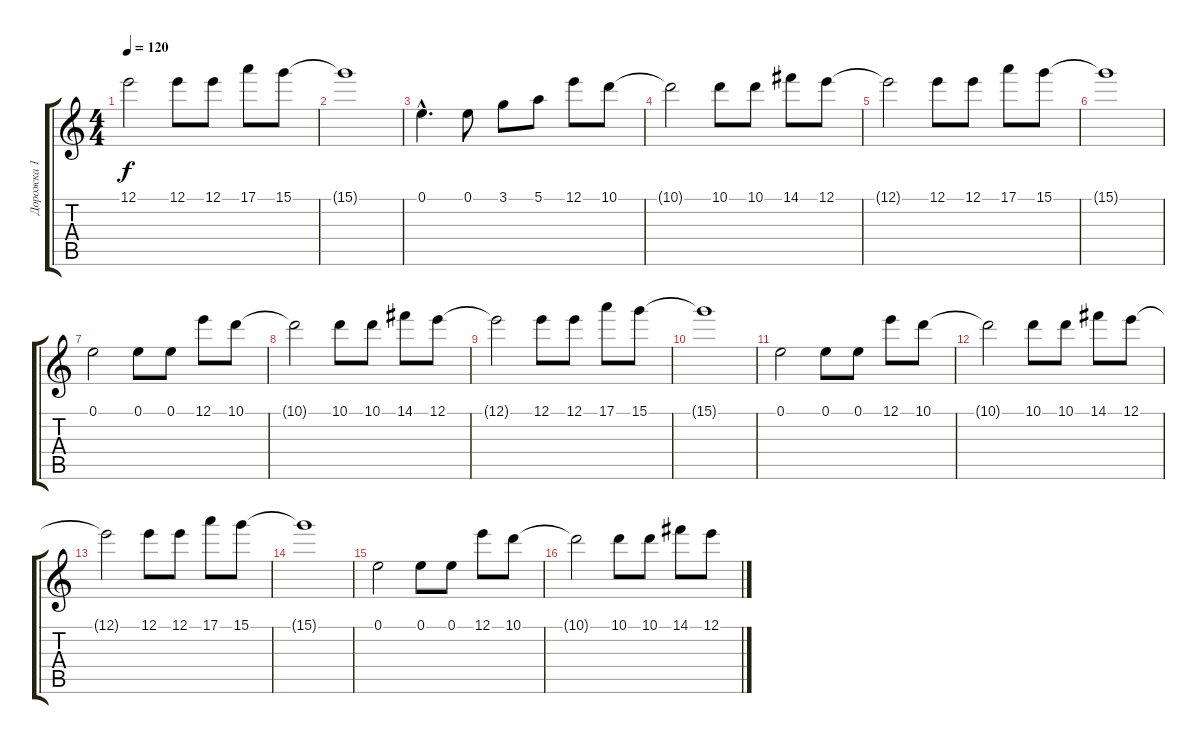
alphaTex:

\track ("Дорожка 1" "Дорожка 1") {instrument overdrivenguitar}
\staff {score tabs}
\tuning (E4 B3 G3 D3 A2 E2) {hide}
\ts (4 4)
\tempo 120
\clef g2
\ks c
12.1{t}.2{dy f} 12.1.8 12.1.8 17.1.8 15.1.8 |
15.1{t}.1 |
0.1{hac}.4{d} 0.1.8 3.1.8 5.1.8 12.1.8 10.1.8 |
10.1{t}.2 10.1.8 10.1.8 14.1.8 12.1.8 |
12.1{t}.2 12.1.8 12.1.8 17.1.8 15.1.8 |
15.1{t}.1 |
0.1.2 0.1.8 0.1.8 12.1.8 10.1.8 |
10.1{t}.2 10.1.8 10.1.8 14.1.8 12.1.8 |
12.1{t}.2 12.1.8 12.1.8 17.1.8 15.1.8 |
15.1{t}.1 |
0.1.2 0.1.8 0.1.8 12.1.8 10.1.8 |
10.1{t}.2 10.1.8 10.1.8 14.1.8 12.1.8 |
12.1{t}.2 12.1.8 12.1.8 17.1.8 15.1.8 |
15.1{t}.1 |
0.1.2 0.1.8 0.1.8 12.1.8 10.1.8 |
10.1{t}.2 10.1.8 10.1.8 14.1.8 12.1.8
